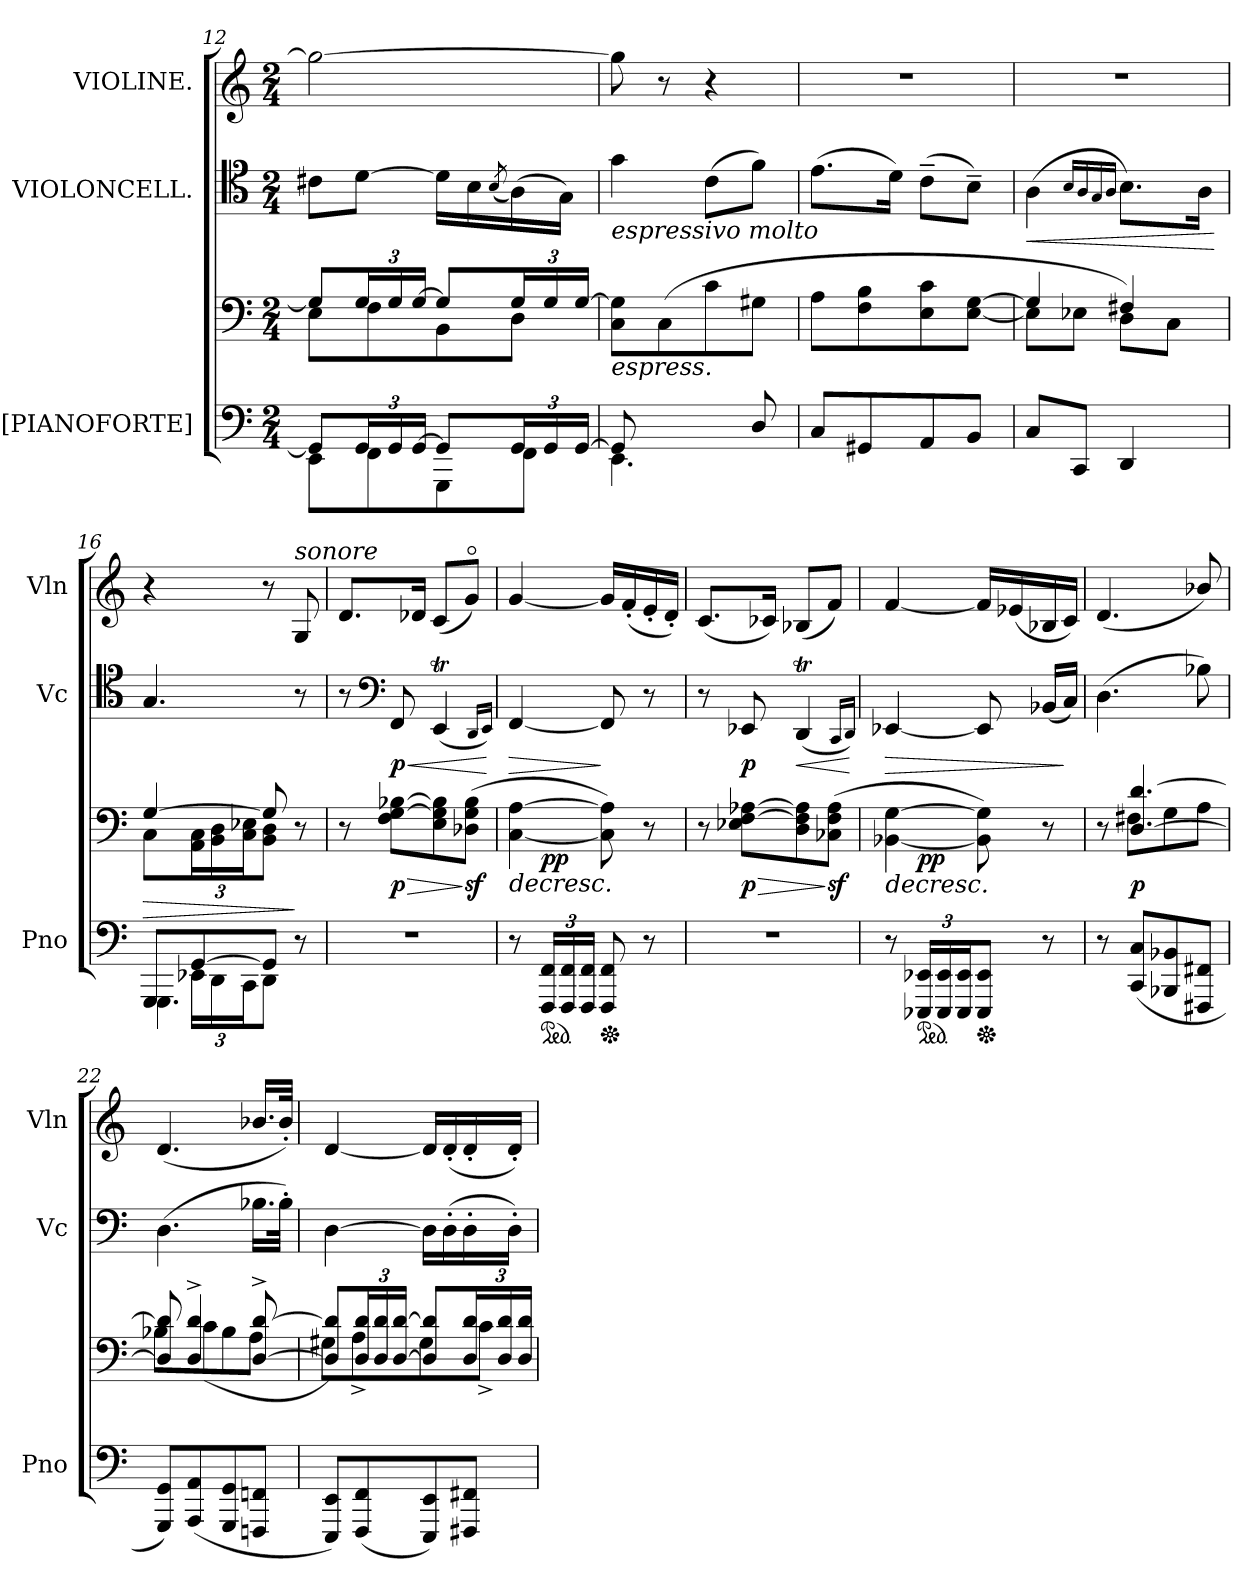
**kern	**kern	**dynam	**kern	**dynam	**kern
*part3	*part3	*part3	*part2	*part2	*part1
*staff4	*staff3	*staff3/4	*staff2	*staff2	*staff1
*I"[PIANOFORTE]	*	*	*I"VIOLONCELL.	*	*I"VIOLINE.
*I'Pno	*	*	*I'Vc	*	*I'Vln
*clefF4	*clefF4	*	*clefC4	*	*clefG2
*k[]	*k[]	*	*k[]	*	*k[]
*C:	*C:	*	*C:	*	*C:
*M2/4	*M2/4	*	*M2/4	*	*M2/4
=12	=12	=12	=12	=12	=12
*^	*^	*	*	*	*
8GG/L]	8EE\L	8G/L]	8E\L	.	8c#X\L	.	2gg\_
24GG/L	8FF\	24G/L	8F\	.	[8d\J	.	.
24GG/	.	24G/	.	.	.	.	.
[24GG/JJ	.	[24G/JJ	.	.	.	.	.
8GG/L]	8GGG\	8G/L]	8BB\	.	16d\LL]	.	.
.	.	.	.	.	16B\	.	.
.	.	.	.	.	(8qB/	.	.
24GG/L	8FF\J	24G/L	8D\J	.	(16A\)	.	.
24GG/	.	24G/	.	.	.	.	.
.	.	.	.	.	16G\JJ)	.	.
[24GG/JJ	.	[24G/JJ	.	.	.	.	.
*	*	*v	*v	*	*	*	*
=13	=13	=13	=13	=13	=13	=13
!	!	!	!	!LO:TX:b:i:t=espressivo molto	!	!
!	!	!LO:TX:b:i:t=espress.	!	!	!	!
8GG/]	4.EE\	8C\ 8G]\L	.	4g\	.	8gg\]
4ryy	.	(8C\	.	.	.	8r
.	.	8c\	.	(8c\L	.	4r
8D/	8ryy	8G#X\J	.	8f\J)	.	.
*v	*v	*	*	*	*	*
=14	=14	=14	=14	=14	=14
8C/L	8A\L	.	(8.e\L	.	2r
8GG#X/	8F\ 8B\	.	.	.	.
.	.	.	16d\Jk)	.	.
8AA/	8E\ 8c\	.	(8c~\L	.	.
8BB/J	[8E\ [8G\J	.	8B~\J)	.	.
=15	=15	=15	=15	=15	=15
*	*^	*	*	*	*
!	!	!	!	!	!LO:HP:b	!
8C/L	4G/]	8E\L]	.	(4A\	<	2r
8CC/J	.	8E-X\J	.	.	.	.
.	.	.	.	16qqB/LL	.	.
.	.	.	.	16qqA/	.	.
.	.	.	.	16qqG/	.	.
.	.	.	.	16qqA/JJ	.	.
4DD/	4F#X/)	8D\L	.	8.B\L)	.	.
.	.	8C\J	.	.	.	.
.	.	.	.	16A\Jk	.	.
*	*v	*v	*	*	*	*
.	.	.	.	[	.
=16	=16	=16	=16	=16	=16
*^	*^	*	*	*	*
*	*^	*	*	*	*	*	*
8GGG/L	4.GGG\	8ryy	[4G/	8C\L	>	4.G/	.	4r
[8GG/	.	24EE-X\LL	.	24AA\ 24C\L	.	.	.	.
.	.	24DD\	.	24BB\ 24D\	.	.	.	.
.	.	24CC\J	.	24C\ 24E-X\J	.	.	.	.
8GG/J]	.	8DD\J	8G/]	8BB\ 8D\J	.	.	.	8r
!	!	!	!	!	!	!	!	!LO:TX:a:i:t=sonore
8r	8ryy	8ryy	8r	8ryy	]	8r	.	8G/
*v	*v	*v	*	*	*	*	*	*
*	*v	*v	*	*	*	*
=17	=17	=17	=17	=17	=17
2r	8r	.	8r	.	8.d/L
*	*	*	*clefF4	*	*
!	!	!	!	!LO:HP:b	!
.	8F\ [8G\ [8B-X\L	> p	8FF/	< p	.
.	.	.	.	.	16d-X/Jk
.	8E\ 8G]\ 8B-]\	.	(4EEt/	.	(8c/L
.	(8D-X\ 8G\ 8B-\J	] sf	.	.	8go/J)
.	.	.	16qqDD/LL	.	.
.	.	.	16qqEE/JJ)	.	.
.	.	.	.	[	.
=18	=18	=18	=18	=18	=18
!	!	!LO:HP:b	!	!LO:HP:b	!
*	*^	*	*	*	*
8r	[4C\ [4A\	8ryy	>	[4FF/	>	[4g/
!	!	!	!LO:DY:b	!	!	!
*ped	*	*	*	*	*	*
24FFF/ 24FF/LL	.	4.ryy	pp	.	.	.
24FFF/ 24FF/	.	.	.	.	.	.
24FFF/ 24FF/JJ	.	.	.	.	.	.
*Xped	*	*	*	*	*	*
8FFF/ 8FF/	8C]\ 8A]\)	.	]	8FF/]	]	16g/LL]
.	.	.	.	.	.	(16f'/
8r	8r	.	.	8r	.	16e'/
.	.	.	.	.	.	16d'/JJ)
*	*v	*v	*	*	*	*
=19	=19	=19	=19	=19	=19
2r	8r	.	8r	.	(8.c/L
.	8E-X\ [8F\ [8A-X\L	> p	8EE-X/	p	.
.	.	.	.	.	16c-X/Jk)
!	!	!	!	!LO:HP:b	!
.	8D\ 8F]\ 8A-]\	.	(4DDt/	<	(8B-X/L
.	(8C-X\ 8F\ 8A-\J	] sf	.	.	8f/J)
.	.	.	16qqCC/LL	.	.
.	.	.	16qqDD/JJ)	.	.
.	.	.	.	[	.
=20	=20	=20	=20	=20	=20
!	!	!	!	!LO:HP:b	!
*	*^	*	*	*	*
8r	[4BB-X\ [4G\	8ryy	>	[4EE-X/	>	[4f/
!	!	!	!LO:DY:b	!	!	!
*ped	*	*	*	*	*	*
24EEE-X/ 24EE-X/LL	.	4.ryy	pp	.	.	.
24EEE-/ 24EE-/	.	.	.	.	.	.
24EEE-/ 24EE-/J	.	.	.	.	.	.
*Xped	*	*	*	*	*	*
8EEE-/ 8EE-/J	8BB-]\ 8G]\)	.	]	8EE-/]	.	16f/LL]
.	.	.	.	.	.	(16e-X/
8r	8r	.	.	(16BB-X/LL	.	16B-X/
.	.	.	.	16C/JJ)	]	16c/JJ)
=21	=21	=21	=21	=21	=21	=21
8r	8r	8ryy	.	(4.D\	.	(4.d/
(8CC/ 8C/L	[4.D/ [4.d/	8F#X\L	p	.	.	.
8BBB-X/ 8BB-X/	.	8G\	.	.	.	.
8FFF#X/ 8FF#X/J	.	8A\J	.	8B-X\)	.	8b-X/)
=22	=22	=22	=22	=22	=22	=22
8GGG/ 8GG/L)	8D]/ 8d]/	8B-X\L	.	(4.D\	.	(4.d/
(8AAA/ 8AA/	4D^/ 4d^/	(8c\	.	.	.	.
8GGG/ 8GG/	.	8B-\	.	.	.	.
8FFFn/ 8FFn/J	[8D^/ [8d^/	8A\J	.	16.B-X\LL	.	16.b-X/LL
.	.	.	.	32B-'\JJk)	.	32b-'/JJk)
=23	=23	=23	=23	=23	=23	=23
8EEE/ 8EE/L)	8D]/ 8d]/L)	8G#X\L	.	[4D\	.	[4d/
(8FFF/ 8FF/	24D/ 24d/L	8A^\	.	.	.	.
.	24D/ 24d/	.	.	.	.	.
.	[24D/ [24d/JJ	.	.	.	.	.
8EEE/ 8EE/)	8D]/ 8d]/L	8G#\	.	16D\LL]	.	16d/LL]
.	.	.	.	(16D'\	.	(16d'/
8FFF#X/ 8FF#X/J	24D/ 24d/L	8c^\J	.	16D'\	.	16d'/
.	24D/ 24d/	.	.	.	.	.
.	.	.	.	16D'\JJ)	.	16d'/JJ)
.	24D/ 24d/JJ	.	.	.	.	.
*	*v	*v	*	*	*	*
=	=	=	=	=	=
*-	*-	*-	*-	*-	*-
